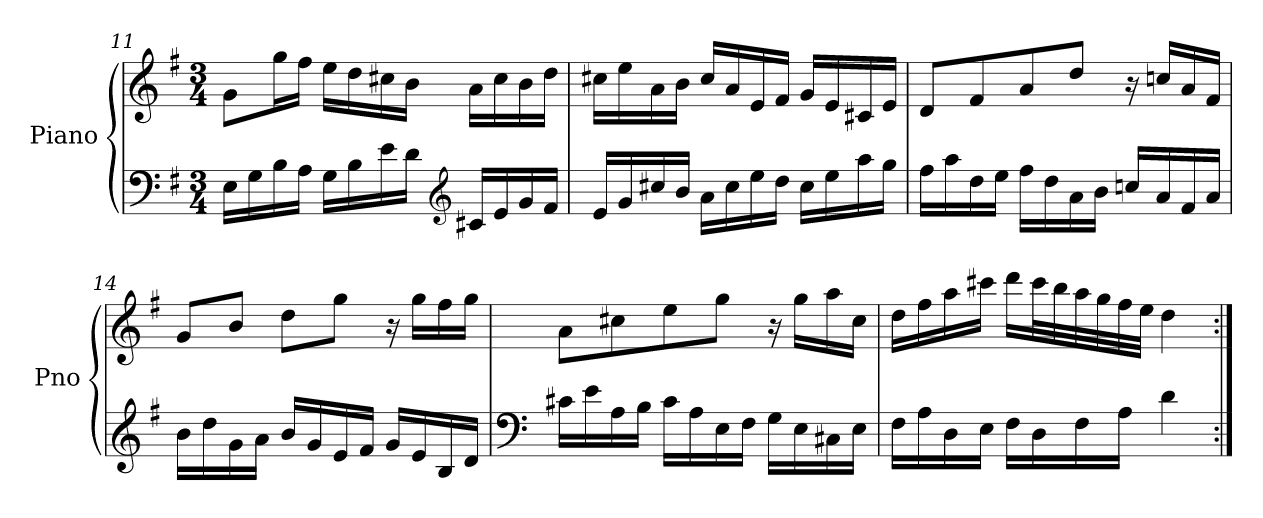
**kern	**kern
*part1	*part1
*staff2	*staff1
*I"Piano	*
*I'Pno	*
*clefF4	*clefG2
*k[f#]	*k[f#]
*M3/4	*M3/4
=11	=11
16E\LL	8g\L
16G\	.
16B\	16gg\L
16A\JJ	16ff#\JJ
16G\LL	16ee\LL
16B\	16dd\
16e\	16cc#X\
16d\JJ	16b\JJ
*clefG2	*
16c#X/LL	16a\LL
16e/	16cc#\
16g/	16b\
16f#/JJ	16dd\JJ
=12	=12
16e/LL	16cc#X\LL
16g/	16ee\
16cc#X/	16a\
16b/JJ	16b\JJ
16a\LL	16cc#/LL
16cc#\	16a/
16ee\	16e/
16dd\JJ	16f#/JJ
16cc#\LL	16g/LL
16ee\	16e/
16aa\	16c#X/
16gg\JJ	16e/JJ
!!LO:LB:g=z
=13	=13
16ff#\LL	8d/L
16aa\	.
16dd\	8f#/
16ee\JJ	.
16ff#\LL	8a/
16dd\	.
16a\	8dd/J
16b\JJ	.
16ccn/LL	16r
16a/	16ccn/LL
16f#/	16a/
16a/JJ	16f#/JJ
=14	=14
16b\LL	8g/L
16dd\	.
16g\	8b/J
16a\JJ	.
16b/LL	8dd\L
16g/	.
16e/	8gg\J
16f#/JJ	.
16g/LL	16r
16e/	16gg\LL
16B/	16ff#\
16d/JJ	16gg\JJ
=15	=15
*clefF4	*
16c#X\LL	8a\L
16e\	.
16A\	8cc#X\
16B\JJ	.
16c#\LL	8ee\
16A\	.
16E\	8gg\J
16F#\JJ	.
16G\LL	16r
16E\	16gg\LL
16C#X\	16aa\
16E\JJ	16cc#\JJ
=16	=16
16F#\LL	16dd\LL
16A\	16ff#\
16D\	16aa\
16E\JJ	16ccc#X\JJ
16F#\LL	16ddd\LL
16D\	32ccc#\L
.	32bb\
16F#\	32aa\
.	32gg\
16A\JJ	32ff#\
.	32ee\JJJ
4d\	4dd\
=:|!	=:|!
*-	*-
